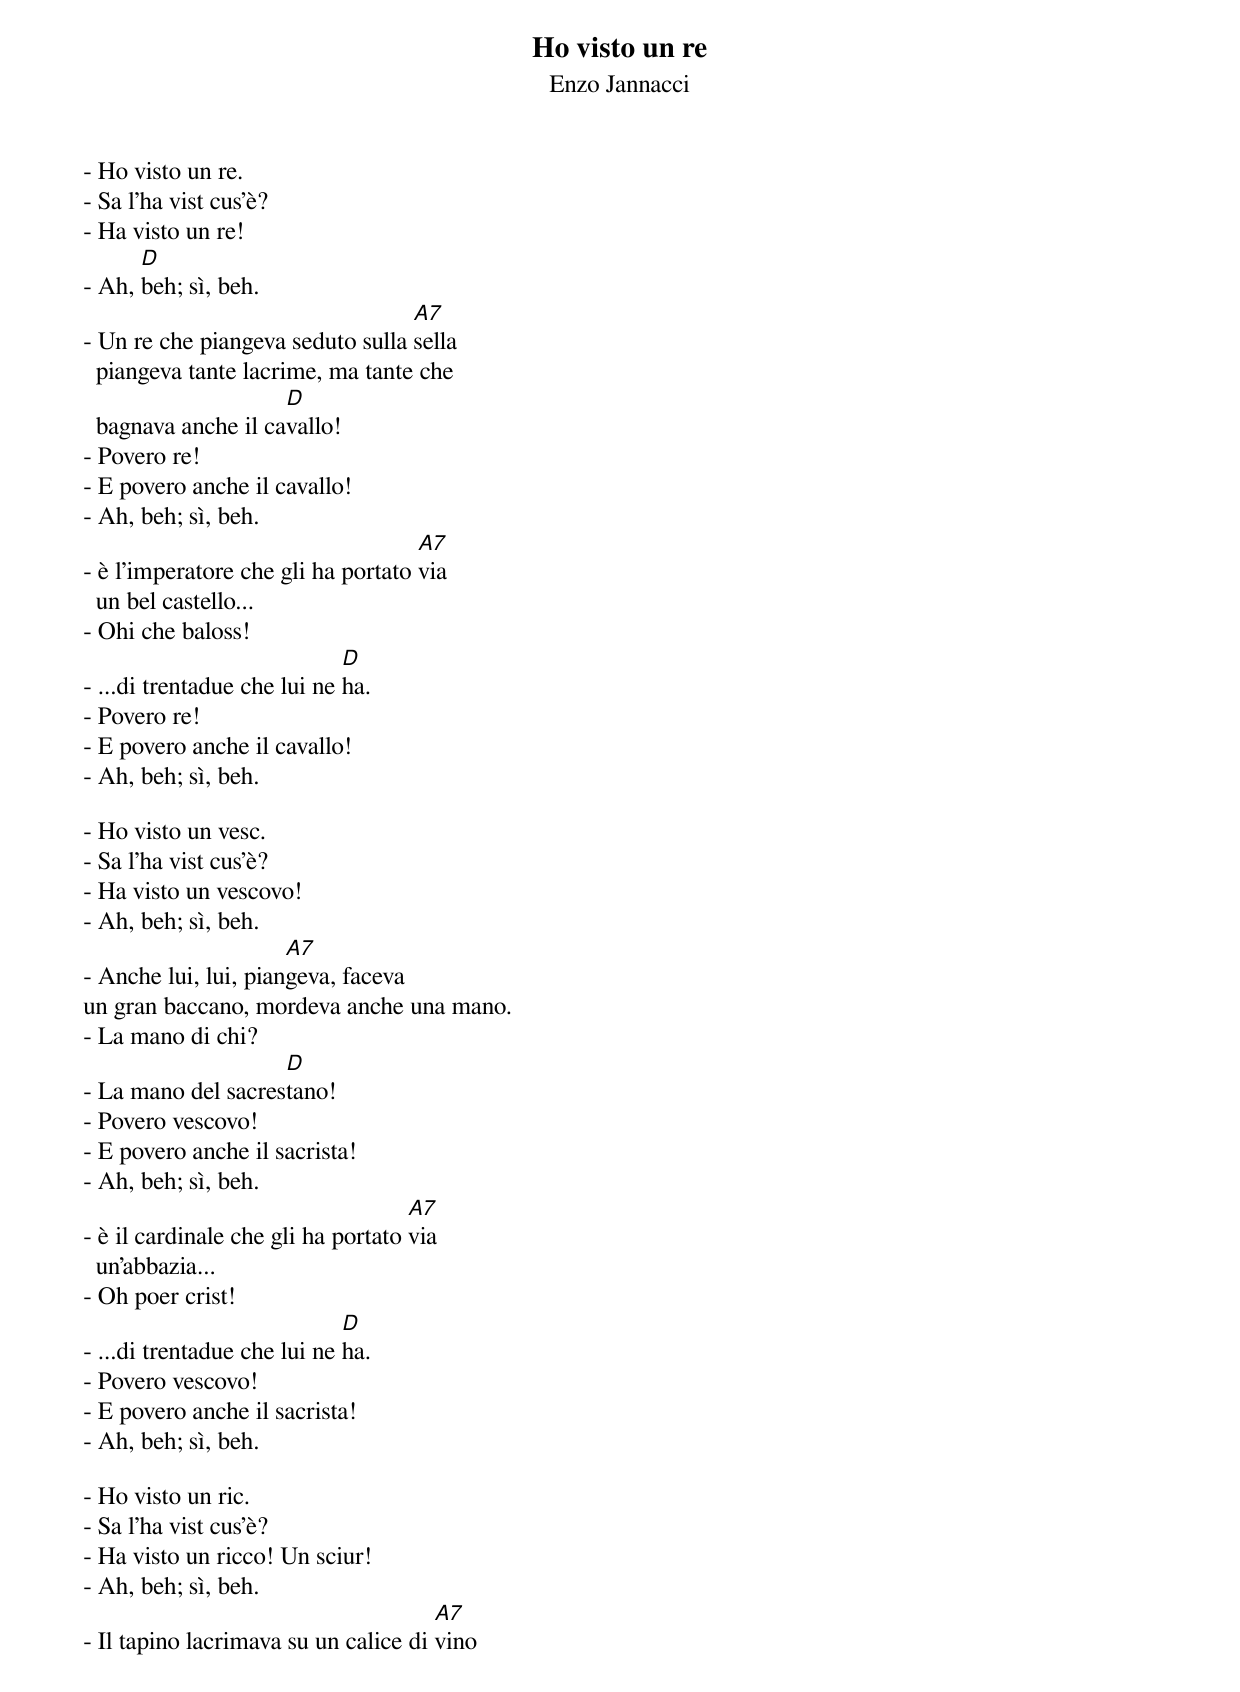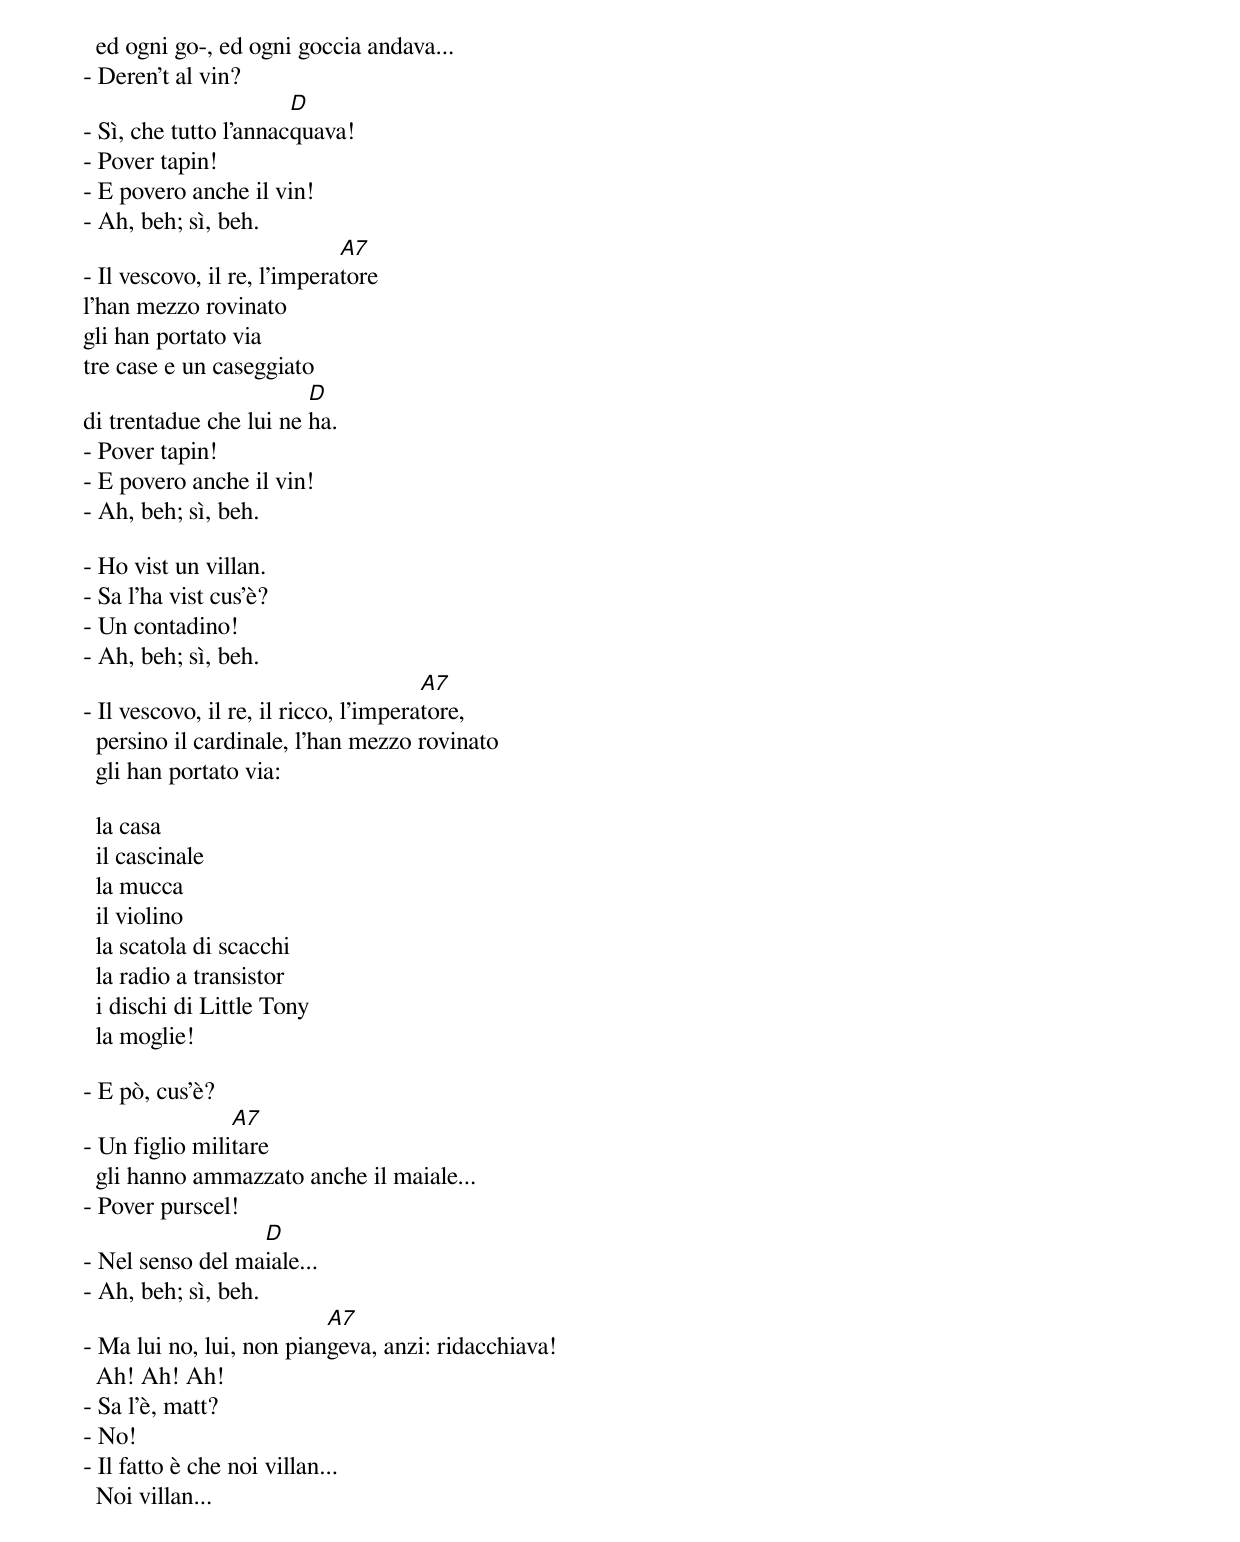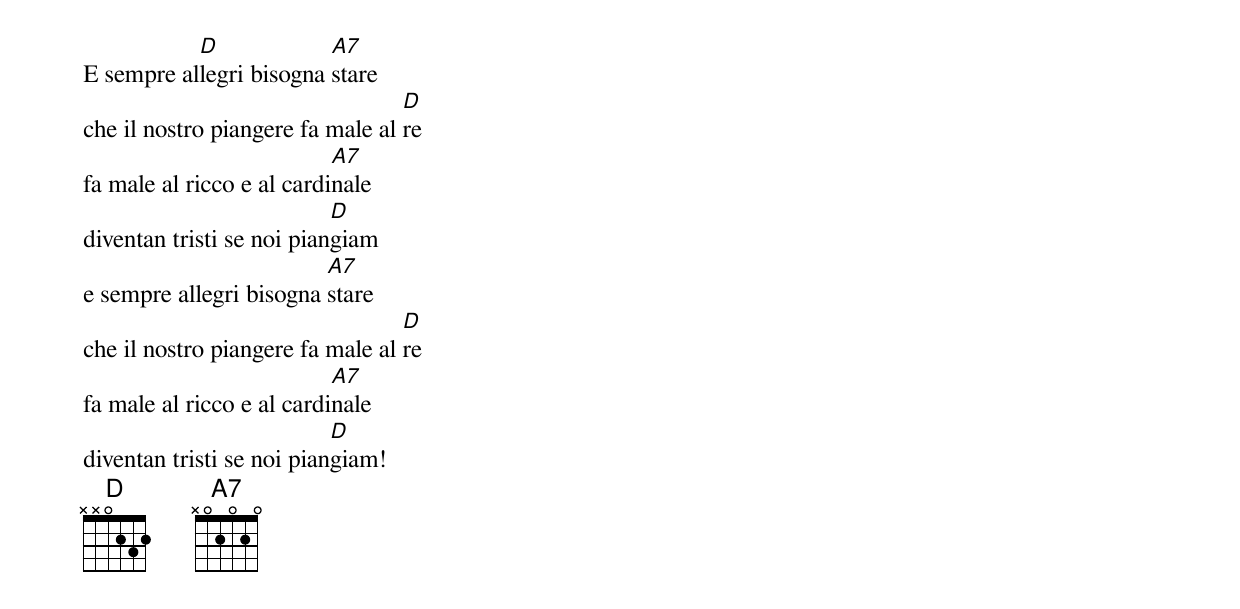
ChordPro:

{title: Ho visto un re}
{subtitle: Enzo Jannacci}
- Ho visto un re.
- Sa l'ha vist cus'è?
- Ha visto un re!
- Ah, [D]beh; sì, beh.
- Un re che piangeva seduto sulla [A7]sella
  piangeva tante lacrime, ma tante che
  bagnava anche il ca[D]vallo!
- Povero re!
- E povero anche il cavallo!
- Ah, beh; sì, beh.
- è l'imperatore che gli ha portato [A7]via
  un bel castello...
- Ohi che baloss!
- ...di trentadue che lui ne [D]ha.
- Povero re!
- E povero anche il cavallo!
- Ah, beh; sì, beh.

- Ho visto un vesc.
- Sa l'ha vist cus'è?
- Ha visto un vescovo!
- Ah, beh; sì, beh.
- Anche lui, lui, pian[A7]geva, faceva
un gran baccano, mordeva anche una mano.
- La mano di chi?
- La mano del sacres[D]tano!
- Povero vescovo!
- E povero anche il sacrista!
- Ah, beh; sì, beh.
- è il cardinale che gli ha portato [A7]via
  un'abbazia...
- Oh poer crist!
- ...di trentadue che lui ne [D]ha.
- Povero vescovo!
- E povero anche il sacrista!
- Ah, beh; sì, beh.

- Ho visto un ric.
- Sa l'ha vist cus'è?
- Ha visto un ricco! Un sciur!
- Ah, beh; sì, beh.
- Il tapino lacrimava su un calice di [A7]vino
  ed ogni go-, ed ogni goccia andava...
- Deren't al vin?
- Sì, che tutto l'annac[D]quava!
- Pover tapin!
- E povero anche il vin!
- Ah, beh; sì, beh.
- Il vescovo, il re, l'impera[A7]tore
l'han mezzo rovinato
gli han portato via
tre case e un caseggiato
di trentadue che lui ne [D]ha.
- Pover tapin!
- E povero anche il vin!
- Ah, beh; sì, beh.

- Ho vist un villan.
- Sa l'ha vist cus'è?
- Un contadino!
- Ah, beh; sì, beh.
- Il vescovo, il re, il ricco, l'impera[A7]tore,
  persino il cardinale, l'han mezzo rovinato
  gli han portato via:

  la casa
  il cascinale
  la mucca
  il violino
  la scatola di scacchi
  la radio a transistor
  i dischi di Little Tony
  la moglie!

- E pò, cus'è?
- Un figlio mili[A7]tare
  gli hanno ammazzato anche il maiale...
- Pover purscel!
- Nel senso del ma[D]iale...
- Ah, beh; sì, beh.
- Ma lui no, lui, non pian[A7]geva, anzi: ridacchiava!
  Ah! Ah! Ah!
- Sa l'è, matt?
- No!
- Il fatto è che noi villan...
  Noi villan...

E sempre al[D]legri bisogna [A7]stare
che il nostro piangere fa male al [D]re
fa male al ricco e al cardi[A7]nale
diventan tristi se noi pian[D]giam
e sempre allegri bisogna [A7]stare
che il nostro piangere fa male al [D]re
fa male al ricco e al cardi[A7]nale
diventan tristi se noi pian[D]giam!
